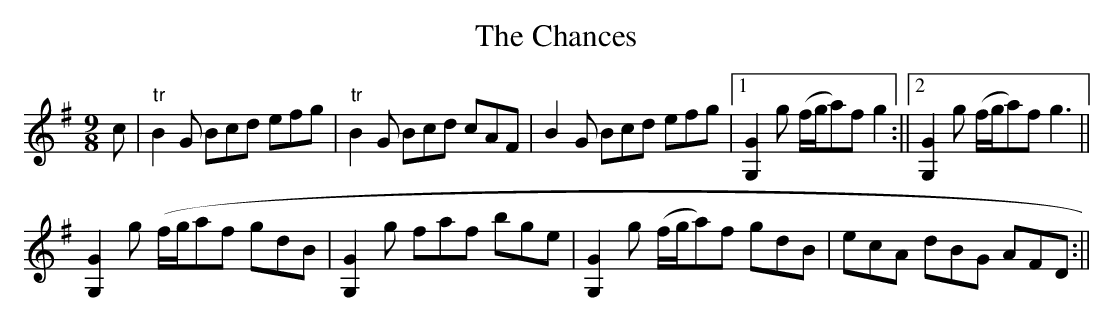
X:1
T:Chances, The
M:9/8
L:1/8
K:G
c|"tr"B2G Bcd efg|"tr"B2G Bcd cAF|B2G Bcd efg|1 [G,2G2] g (f/g/a)f g2:||2 [G,2G2] g (f/g/a)f g3||
[G,2G2] g (f/g/af gdB|[G,2G2] g faf bge|[G,2G2] g (f/g/a)f gdB|ecA dBG AFD:||
